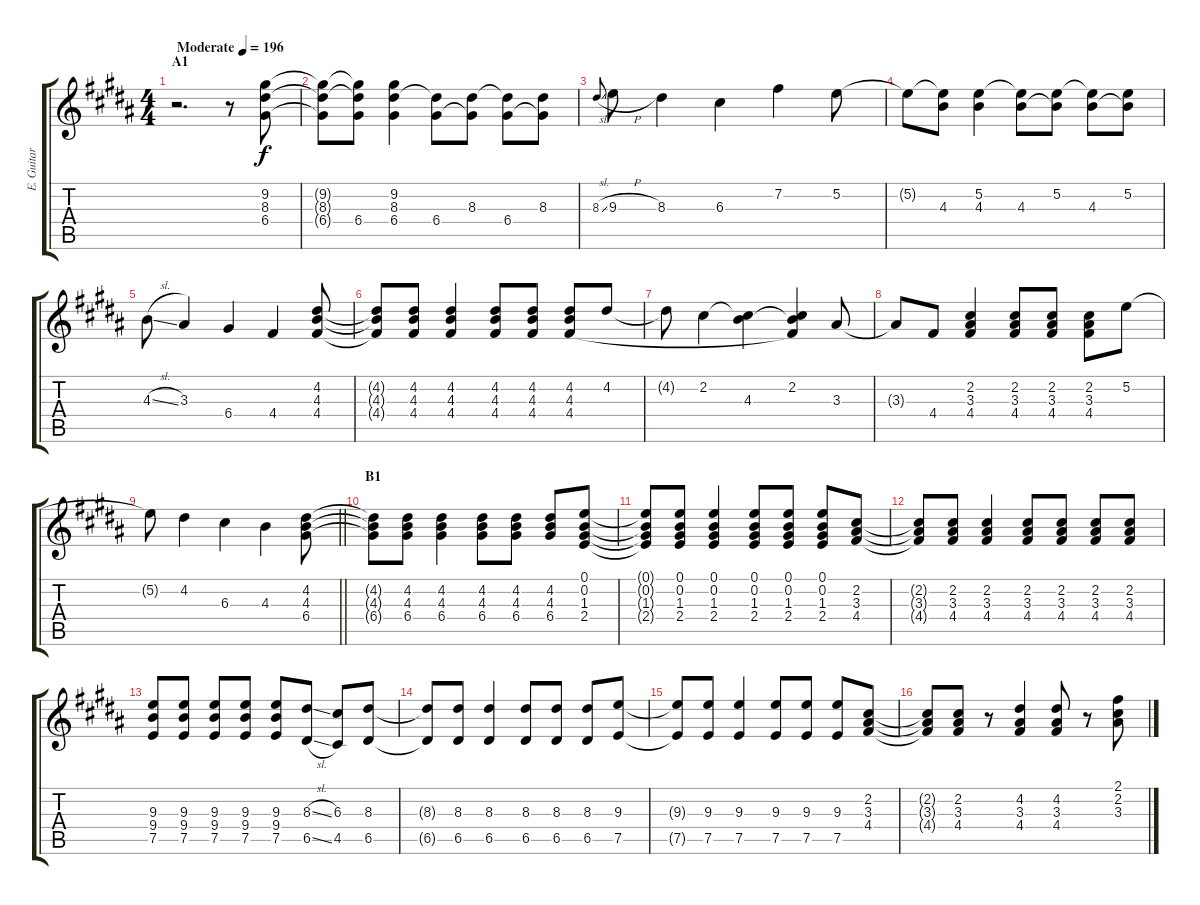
\track ("E. Guitar I" "E. Guitar ") {instrument distortionguitar}
\staff {score tabs}
\tuning (E4 B3 G3 D3 A2 E2) {hide}
\ts (4 4)
\section ("" "A1")
\tempo (196 "Moderate")
\clef g2
\ks b
r.2{d dy f instrument distortionguitar} r.8 (9.2 8.3 6.4).8 |
(9.2{t} 8.3{t} 6.4{t}).8 (9.2{t} 8.3{t} 6.4).8 (9.2 8.3 6.4).4 (8.3{t} 6.4).8 (8.3 6.4{t}).8 (8.3{t} 6.4).8 (8.3 6.4{t}).8 |
8.3{sl}.8{gr onbeat} 9.3{h}.8 8.3.4 6.3.4 7.2.4 5.2.8 |
5.2{t}.8 (5.2{t} 4.3).8 (5.2 4.3).4 (5.2{t} 4.3).8 (5.2 4.3{t}).8 (5.2{t} 4.3).8 (5.2 4.3{t}).8 |
4.3{sl}.8 3.3.4 6.4.4 4.4.4 (4.2 4.3 4.4).8 |
(4.2{t} 4.3{t} 4.4{t}).8 (4.2 4.3 4.4).8 (4.2 4.3 4.4).4 (4.2 4.3 4.4).8 (4.2 4.3 4.4).8 (4.2 4.3 4.4).8 4.2.8 |
4.2{t}.8 2.2.4 (2.2{t} 4.3).4 (2.2 4.3{t} 4.4{t}).4 3.3.8 |
3.3{t}.8 4.4.8 (2.2 3.3 4.4).4 (2.2 3.3 4.4).8 (2.2 3.3 4.4).8 (2.2 3.3 4.4).8 5.2.8 |
\barLineRight lightlight
5.2{t}.8 4.2.4 6.3.4 4.3.4 (4.2 4.3 6.4).8 |
\section ("" "B1")
(4.2{t} 4.3{t} 6.4{t}).8 (4.2 4.3 6.4).8 (4.2 4.3 6.4).4 (4.2 4.3 6.4).8 (4.2 4.3 6.4).8 (4.2 4.3 6.4).8 (0.1 0.2 1.3 2.4).8 |
(0.1{t} 0.2{t} 1.3{t} 2.4{t}).8 (0.1 0.2 1.3 2.4).8 (0.1 0.2 1.3 2.4).4 (0.1 0.2 1.3 2.4).8 (0.1 0.2 1.3 2.4).8 (0.1 0.2 1.3 2.4).8 (2.2 3.3 4.4).8 |
(2.2{t} 3.3{t} 4.4{t}).8 (2.2 3.3 4.4).8 (2.2 3.3 4.4).4 (2.2 3.3 4.4).8 (2.2 3.3 4.4).8 (2.2 3.3 4.4).8 (2.2 3.3 4.4).8 |
(9.3 9.4 7.5).8 (9.3 9.4 7.5).8 (9.3 9.4 7.5).8 (9.3 9.4 7.5).8 (9.3 9.4 7.5).8 (8.3{sl} 6.5{sl}).8 (6.3 4.5).8 (8.3 6.5).8 |
(8.3{t} 6.5{t}).8 (8.3 6.5).8 (8.3 6.5).4 (8.3 6.5).8 (8.3 6.5).8 (8.3 6.5).8 (9.3 7.5).8 |
(9.3{t} 7.5{t}).8 (9.3 7.5).8 (9.3 7.5).4 (9.3 7.5).8 (9.3 7.5).8 (9.3 7.5).8 (2.2 3.3 4.4).8 |
(2.2{t} 3.3{t} 4.4{t}).8 (2.2 3.3 4.4).8 r.8 (4.2 3.3 4.4).4 (4.2 3.3 4.4).8 r.8 (2.1 2.2 3.3).8
